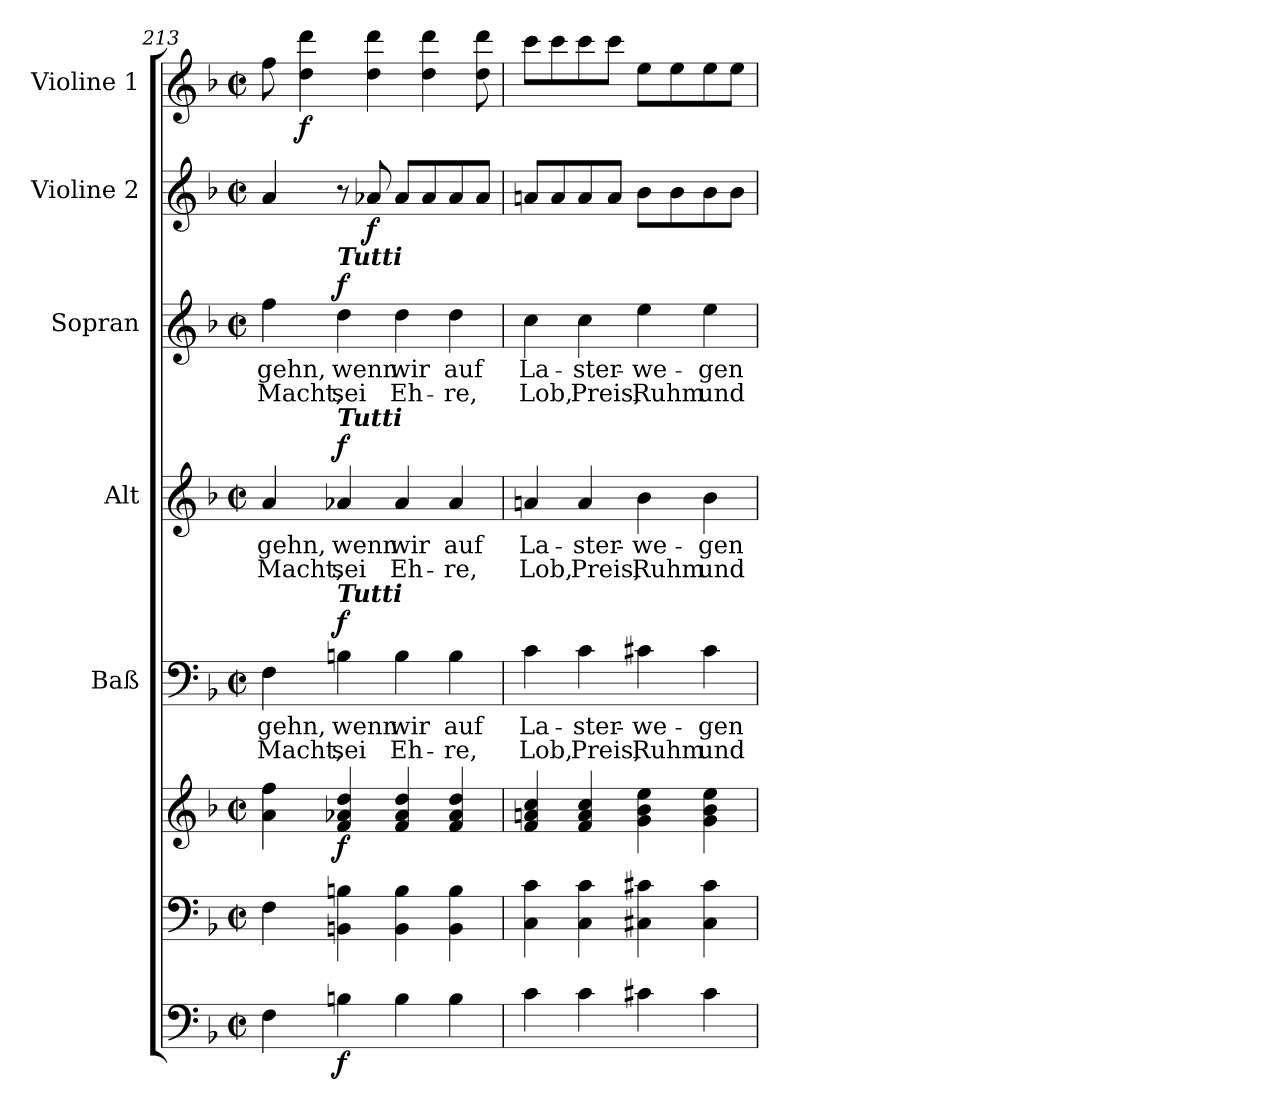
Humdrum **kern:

**kern	**dynam	**kern	**kern	**dynam	**kern	**text	**text	**dynam	**kern	**text	**text	**dynam	**kern	**text	**text	**dynam	**kern	**dynam	**kern	**dynam
*part7	*part7	*part6	*part6	*part6	*part5	*part5	*part5	*part5	*part4	*part4	*part4	*part4	*part3	*part3	*part3	*part3	*part2	*part2	*part1	*part1
*staff8	*staff8	*staff7	*staff6	*staff6/7	*staff5	*staff5	*staff5	*staff5	*staff4	*staff4	*staff4	*staff4	*staff3	*staff3	*staff3	*staff3	*staff2	*staff2	*staff1	*staff1
*	*	*	*	*	*I"Baß	*	*	*	*I"Alt	*	*	*	*I"Sopran	*	*	*	*I"Violine 2	*	*I"Violine 1	*
*	*	*	*	*	*	*	*	*	*	*	*	*	*	*	*	*	*I'Vln	*	*I'Vln	*
*clefF4	*	*clefF4	*clefG2	*	*clefF4	*	*	*	*clefG2	*	*	*	*clefG2	*	*	*	*clefG2	*	*clefG2	*
*ITrd7c12	*	*	*	*	*	*	*	*	*	*	*	*	*	*	*	*	*	*	*	*
*k[b-]	*	*k[b-]	*k[b-]	*	*k[b-]	*	*	*	*k[b-]	*	*	*	*k[b-]	*	*	*	*k[b-]	*	*k[b-]	*
*F:	*	*F:	*F:	*	*F:	*	*	*	*F:	*	*	*	*F:	*	*	*	*F:	*	*F:	*
*M2/2	*	*M2/2	*M2/2	*	*M2/2	*	*	*	*M2/2	*	*	*	*M2/2	*	*	*	*M2/2	*	*M2/2	*
*met(c|)	*	*met(c|)	*met(c|)	*	*met(c|)	*	*	*	*met(c|)	*	*	*	*met(c|)	*	*	*	*met(c|)	*	*met(c|)	*
=213	=213	=213	=213	=213	=213	=213	=213	=213	=213	=213	=213	=213	=213	=213	=213	=213	=213	=213	=213	=213
!	!	!	!	!	!	!LO:LY:b	!LO:LY:b	!	!	!LO:LY:b	!LO:LY:b	!	!	!LO:LY:b	!LO:LY:b	!	!	!	!	!
4FF\	.	4F\	4a\ 4ff\	.	4F\	gehn,	Macht,	.	4a/	gehn,	Macht,	.	4ff\	gehn,	Macht,	.	4a/	.	8ff\	.
!	!	!	!	!	!	!	!	!	!	!	!	!	!	!	!	!	!	!	!	!LO:DY:b
.	.	.	.	.	.	.	.	.	.	.	.	.	.	.	.	.	.	.	4dd\ 4ddd\	f
!	!	!	!	!	!	!	!	!	!	!	!	!	!LO:TX:a:Bi:t=Tutti	!	!	!	!	!	!	!
!	!	!	!	!	!	!	!	!	!LO:TX:a:Bi:t=Tutti	!	!	!	!	!	!	!	!	!	!	!
!	!	!	!	!	!LO:TX:a:Bi:t=Tutti	!	!	!	!	!	!	!	!	!	!	!	!	!	!	!
!	!LO:DY:b	!	!	!LO:DY:b	!	!LO:LY:b	!LO:LY:b	!LO:DY:a	!	!LO:LY:b	!LO:LY:b	!LO:DY:a	!	!LO:LY:b	!LO:LY:b	!LO:DY:b	!	!	!	!
4BBn\	f	4BBn\ 4Bn\	4f/ 4a-X/ 4dd/	f	4Bn\	wenn	sei	f	4a-X/	wenn	sei	f	4dd\	wenn	sei	f	8r	.	.	.
!	!	!	!	!	!	!	!	!	!	!	!	!	!	!	!	!	!	!LO:DY:b	!	!
.	.	.	.	.	.	.	.	.	.	.	.	.	.	.	.	.	8a-X/	f	4dd\ 4ddd\	.
!	!	!	!	!	!	!LO:LY:b	!LO:LY:b	!	!	!LO:LY:b	!LO:LY:b	!	!	!LO:LY:b	!LO:LY:b	!	!	!	!	!
4BB\	.	4BB\ 4B\	4f/ 4a-/ 4dd/	.	4B\	wir	Eh-	.	4a-/	wir	Eh-	.	4dd\	wir	Eh-	.	8a-/L	.	.	.
.	.	.	.	.	.	.	.	.	.	.	.	.	.	.	.	.	8a-/	.	4dd\ 4ddd\	.
!	!	!	!	!	!	!LO:LY:b	!LO:LY:b	!	!	!LO:LY:b	!LO:LY:b	!	!	!LO:LY:b	!LO:LY:b	!	!	!	!	!
4BB\	.	4BB\ 4B\	4f/ 4a-/ 4dd/	.	4B\	auf	-re,	.	4a-/	auf	-re,	.	4dd\	auf	-re,	.	8a-/	.	.	.
.	.	.	.	.	.	.	.	.	.	.	.	.	.	.	.	.	8a-/J	.	8dd\ 8ddd\	.
=214	=214	=214	=214	=214	=214	=214	=214	=214	=214	=214	=214	=214	=214	=214	=214	=214	=214	=214	=214	=214
!	!	!	!	!	!	!LO:LY:b	!LO:LY:b	!	!	!LO:LY:b	!LO:LY:b	!	!	!LO:LY:b	!LO:LY:b	!	!	!	!	!
4C\	.	4C\ 4c\	4f/ 4an/ 4cc/	.	4c\	La-	Lob,	.	4an/	La-	Lob,	.	4cc\	La-	Lob,	.	8an/L	.	8ccc\L	.
.	.	.	.	.	.	.	.	.	.	.	.	.	.	.	.	.	8a/	.	8ccc\	.
!	!	!	!	!	!	!LO:LY:b	!LO:LY:b	!	!	!LO:LY:b	!LO:LY:b	!	!	!LO:LY:b	!LO:LY:b	!	!	!	!	!
4C\	.	4C\ 4c\	4f/ 4a/ 4cc/	.	4c\	-ster-	Preis,	.	4a/	-ster-	Preis,	.	4cc\	-ster-	Preis,	.	8a/	.	8ccc\	.
.	.	.	.	.	.	.	.	.	.	.	.	.	.	.	.	.	8a/J	.	8ccc\J	.
!	!	!	!	!	!	!LO:LY:b	!LO:LY:b	!	!	!LO:LY:b	!LO:LY:b	!	!	!LO:LY:b	!LO:LY:b	!	!	!	!	!
4C#X\	.	4C#X\ 4c#X\	4g\ 4b-\ 4ee\	.	4c#X\	-we-	Ruhm	.	4b-\	-we-	Ruhm	.	4ee\	-we-	Ruhm	.	8b-\L	.	8ee\L	.
.	.	.	.	.	.	.	.	.	.	.	.	.	.	.	.	.	8b-\	.	8ee\	.
!	!	!	!	!	!	!LO:LY:b	!LO:LY:b	!	!	!LO:LY:b	!LO:LY:b	!	!	!LO:LY:b	!LO:LY:b	!	!	!	!	!
4C#\	.	4C#\ 4c#\	4g\ 4b-\ 4ee\	.	4c#\	-gen	und	.	4b-\	-gen	und	.	4ee\	-gen	und	.	8b-\	.	8ee\	.
.	.	.	.	.	.	.	.	.	.	.	.	.	.	.	.	.	8b-\J	.	8ee\J	.
=	=	=	=	=	=	=	=	=	=	=	=	=	=	=	=	=	=	=	=	=
*-	*-	*-	*-	*-	*-	*-	*-	*-	*-	*-	*-	*-	*-	*-	*-	*-	*-	*-	*-	*-
